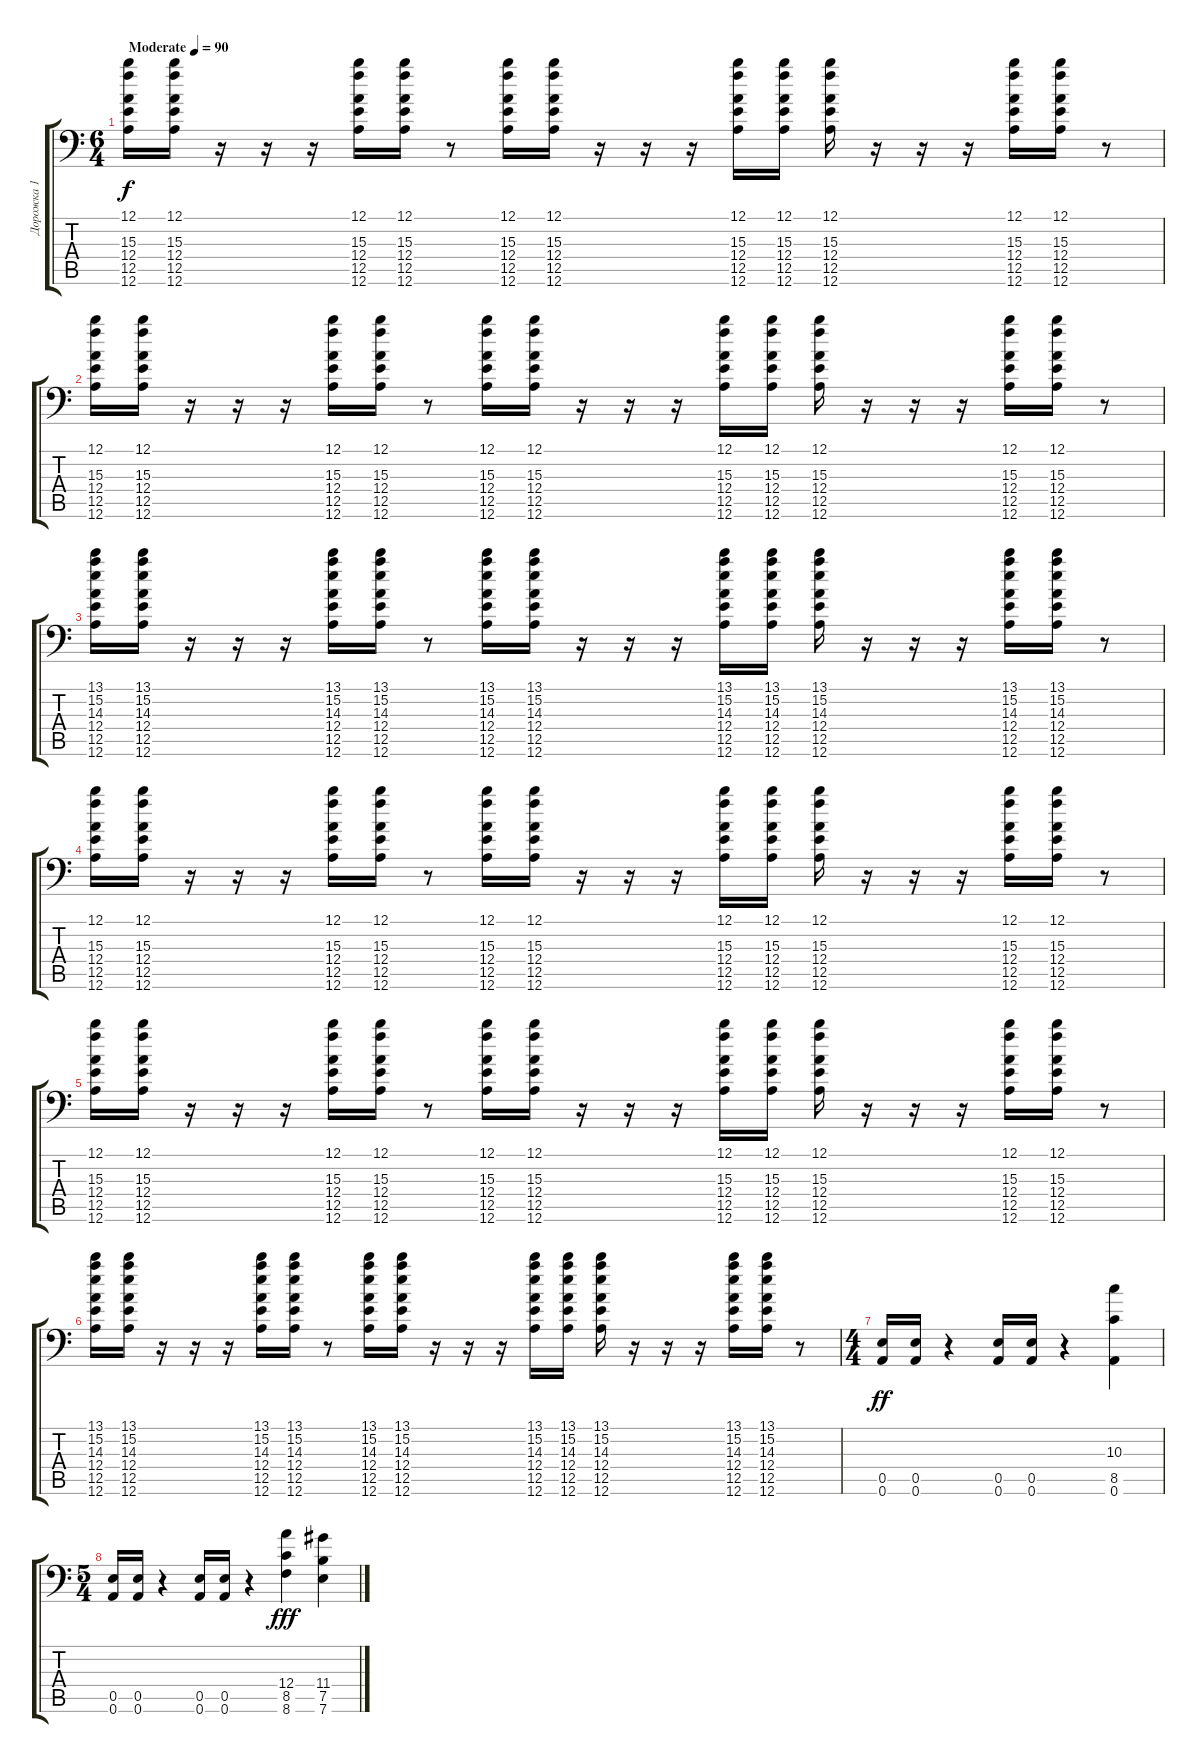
\track ("Дорожка 1" "Дорожка 1") {instrument distortionguitar}
\staff {score tabs}
\tuning (B3 Gb3 D3 A2 E2 A1) {hide}
\ts (6 4)
\tempo (90 "Moderate")
\clef f4
\ks c
(12.1 15.3 12.4 12.5 12.6).16{dy f instrument distortionguitar} (12.1 15.3 12.4 12.5 12.6).16 r.16 r.16 r.16 (12.1 15.3 12.4 12.5 12.6).16 (12.1 15.3 12.4 12.5 12.6).16 r.8 (12.1 15.3 12.4 12.5 12.6).16 (12.1 15.3 12.4 12.5 12.6).16 r.16 r.16 r.16 (12.1 15.3 12.4 12.5 12.6).16 (12.1 15.3 12.4 12.5 12.6).16 (12.1 15.3 12.4 12.5 12.6).16 r.16 r.16 r.16 (12.1 15.3 12.4 12.5 12.6).16 (12.1 15.3 12.4 12.5 12.6).16 r.8 |
(12.1 15.3 12.4 12.5 12.6).16 (12.1 15.3 12.4 12.5 12.6).16 r.16 r.16 r.16 (12.1 15.3 12.4 12.5 12.6).16 (12.1 15.3 12.4 12.5 12.6).16 r.8 (12.1 15.3 12.4 12.5 12.6).16 (12.1 15.3 12.4 12.5 12.6).16 r.16 r.16 r.16 (12.1 15.3 12.4 12.5 12.6).16 (12.1 15.3 12.4 12.5 12.6).16 (12.1 15.3 12.4 12.5 12.6).16 r.16 r.16 r.16 (12.1 15.3 12.4 12.5 12.6).16 (12.1 15.3 12.4 12.5 12.6).16 r.8 |
(13.1 15.2 14.3 12.4 12.5 12.6).16 (13.1 15.2 14.3 12.4 12.5 12.6).16 r.16 r.16 r.16 (13.1 15.2 14.3 12.4 12.5 12.6).16 (13.1 15.2 14.3 12.4 12.5 12.6).16 r.8 (13.1 15.2 14.3 12.4 12.5 12.6).16 (13.1 15.2 14.3 12.4 12.5 12.6).16 r.16 r.16 r.16 (13.1 15.2 14.3 12.4 12.5 12.6).16 (13.1 15.2 14.3 12.4 12.5 12.6).16 (13.1 15.2 14.3 12.4 12.5 12.6).16 r.16 r.16 r.16 (13.1 15.2 14.3 12.4 12.5 12.6).16 (13.1 15.2 14.3 12.4 12.5 12.6).16 r.8 |
(12.1 15.3 12.4 12.5 12.6).16 (12.1 15.3 12.4 12.5 12.6).16 r.16 r.16 r.16 (12.1 15.3 12.4 12.5 12.6).16 (12.1 15.3 12.4 12.5 12.6).16 r.8 (12.1 15.3 12.4 12.5 12.6).16 (12.1 15.3 12.4 12.5 12.6).16 r.16 r.16 r.16 (12.1 15.3 12.4 12.5 12.6).16 (12.1 15.3 12.4 12.5 12.6).16 (12.1 15.3 12.4 12.5 12.6).16 r.16 r.16 r.16 (12.1 15.3 12.4 12.5 12.6).16 (12.1 15.3 12.4 12.5 12.6).16 r.8 |
(12.1 15.3 12.4 12.5 12.6).16 (12.1 15.3 12.4 12.5 12.6).16 r.16 r.16 r.16 (12.1 15.3 12.4 12.5 12.6).16 (12.1 15.3 12.4 12.5 12.6).16 r.8 (12.1 15.3 12.4 12.5 12.6).16 (12.1 15.3 12.4 12.5 12.6).16 r.16 r.16 r.16 (12.1 15.3 12.4 12.5 12.6).16 (12.1 15.3 12.4 12.5 12.6).16 (12.1 15.3 12.4 12.5 12.6).16 r.16 r.16 r.16 (12.1 15.3 12.4 12.5 12.6).16 (12.1 15.3 12.4 12.5 12.6).16 r.8 |
(13.1 15.2 14.3 12.4 12.5 12.6).16 (13.1 15.2 14.3 12.4 12.5 12.6).16 r.16 r.16 r.16 (13.1 15.2 14.3 12.4 12.5 12.6).16 (13.1 15.2 14.3 12.4 12.5 12.6).16 r.8 (13.1 15.2 14.3 12.4 12.5 12.6).16 (13.1 15.2 14.3 12.4 12.5 12.6).16 r.16 r.16 r.16 (13.1 15.2 14.3 12.4 12.5 12.6).16 (13.1 15.2 14.3 12.4 12.5 12.6).16 (13.1 15.2 14.3 12.4 12.5 12.6).16 r.16 r.16 r.16 (13.1 15.2 14.3 12.4 12.5 12.6).16 (13.1 15.2 14.3 12.4 12.5 12.6).16 r.8 |
\ts (4 4)
(0.5 0.6).16{dy ff} (0.5 0.6).16 r.4 (0.5 0.6).16 (0.5 0.6).16 r.4 (10.3 8.5 0.6).4 |
\ts (5 4)
(0.5 0.6).16 (0.5 0.6).16 r.4 (0.5 0.6).16 (0.5 0.6).16 r.4 (12.4 8.5 8.6).4{dy fff} (11.4 7.5 7.6).4
